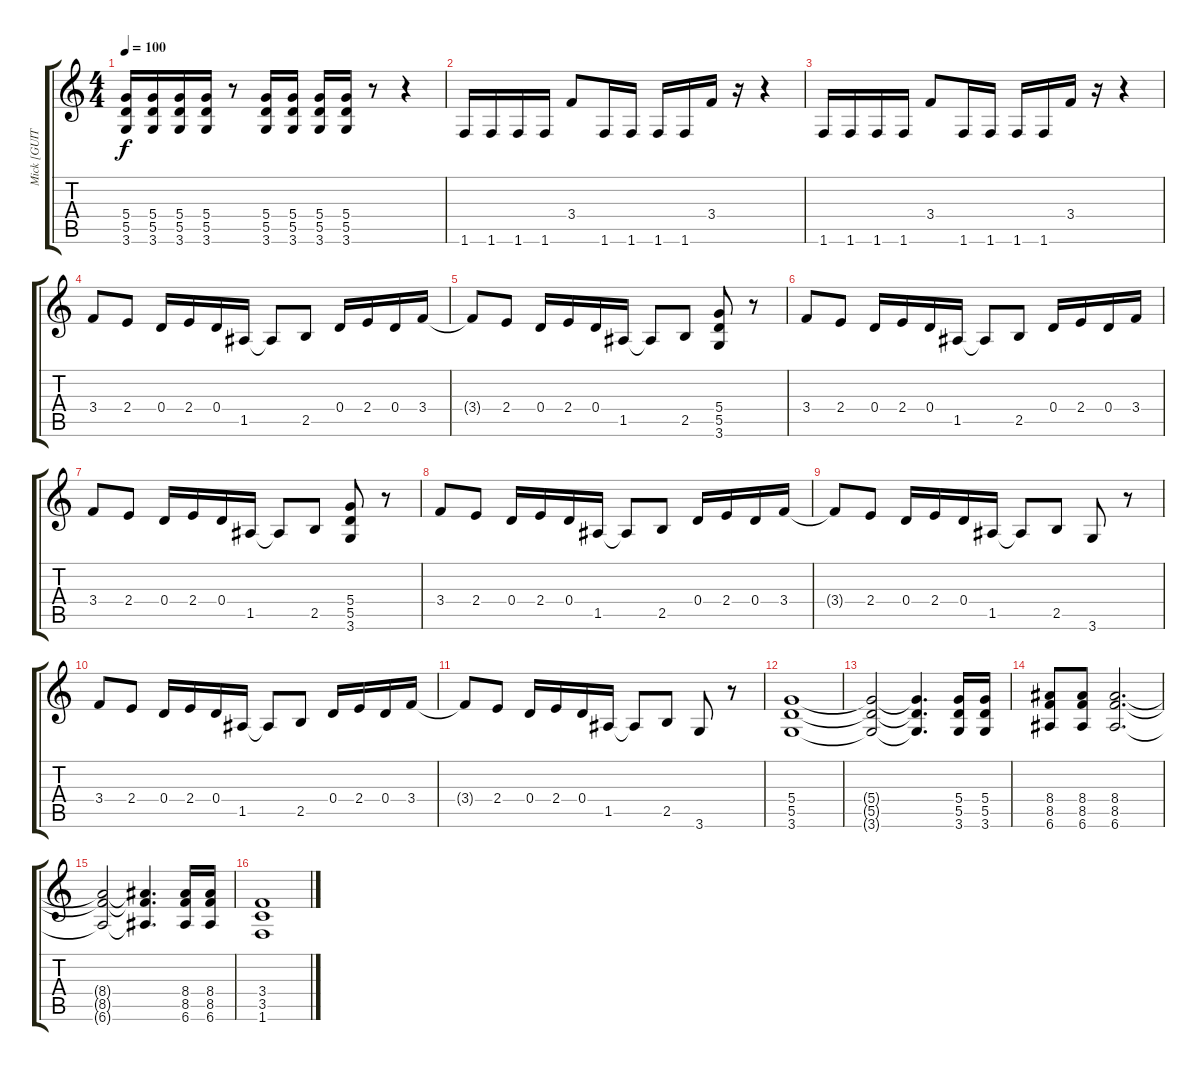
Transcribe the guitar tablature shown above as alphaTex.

\track ("Mick [GUITAR 1]" "Mick [GUIT") {instrument distortionguitar}
\staff {score tabs}
\tuning (E4 B3 G3 D3 A2 E2) {hide}
\ts (4 4)
\tempo 100
\clef g2
\ks c
(5.4 5.5 3.6).16{dy f} (5.4 5.5 3.6).16 (5.4 5.5 3.6).16 (5.4 5.5 3.6).16 r.8 (5.4 5.5 3.6).16 (5.4 5.5 3.6).16 (5.4 5.5 3.6).16 (5.4 5.5 3.6).16 r.8 r.4 |
1.6.16 1.6.16 1.6.16 1.6.16 3.4.8 1.6.16 1.6.16 1.6.16 1.6.16 3.4.16 r.16 r.4 |
1.6.16 1.6.16 1.6.16 1.6.16 3.4.8 1.6.16 1.6.16 1.6.16 1.6.16 3.4.16 r.16 r.4 |
3.4.8 2.4.8 0.4.16 2.4.16 0.4.16 1.5.16 1.5{t}.8 2.5.8 0.4.16 2.4.16 0.4.16 3.4.16 |
3.4{t}.8 2.4.8 0.4.16 2.4.16 0.4.16 1.5.16 1.5{t}.8 2.5.8 (5.4 5.5 3.6).8 r.8 |
3.4.8 2.4.8 0.4.16 2.4.16 0.4.16 1.5.16 1.5{t}.8 2.5.8 0.4.16 2.4.16 0.4.16 3.4.16 |
3.4.8 2.4.8 0.4.16 2.4.16 0.4.16 1.5.16 1.5{t}.8 2.5.8 (5.4 5.5 3.6).8 r.8 |
3.4.8 2.4.8 0.4.16 2.4.16 0.4.16 1.5.16 1.5{t}.8 2.5.8 0.4.16 2.4.16 0.4.16 3.4.16 |
3.4{t}.8 2.4.8 0.4.16 2.4.16 0.4.16 1.5.16 1.5{t}.8 2.5.8 3.6.8 r.8 |
3.4.8 2.4.8 0.4.16 2.4.16 0.4.16 1.5.16 1.5{t}.8 2.5.8 0.4.16 2.4.16 0.4.16 3.4.16 |
3.4{t}.8 2.4.8 0.4.16 2.4.16 0.4.16 1.5.16 1.5{t}.8 2.5.8 3.6.8 r.8 |
(5.4 5.5 3.6).1 |
(5.4{t} 5.5{t} 3.6{t}).2 (5.4{t} 5.5{t} 3.6{t}).4{d} (5.4 5.5 3.6).16 (5.4 5.5 3.6).16 |
(8.4 8.5 6.6).8 (8.4 8.5 6.6).8 (8.4 8.5 6.6).2{d} |
(8.4{t} 8.5{t} 6.6{t}).2 (8.4{t} 8.5{t} 6.6{t}).4{d} (8.4 8.5 6.6).16 (8.4 8.5 6.6).16 |
(3.4 3.5 1.6).1
